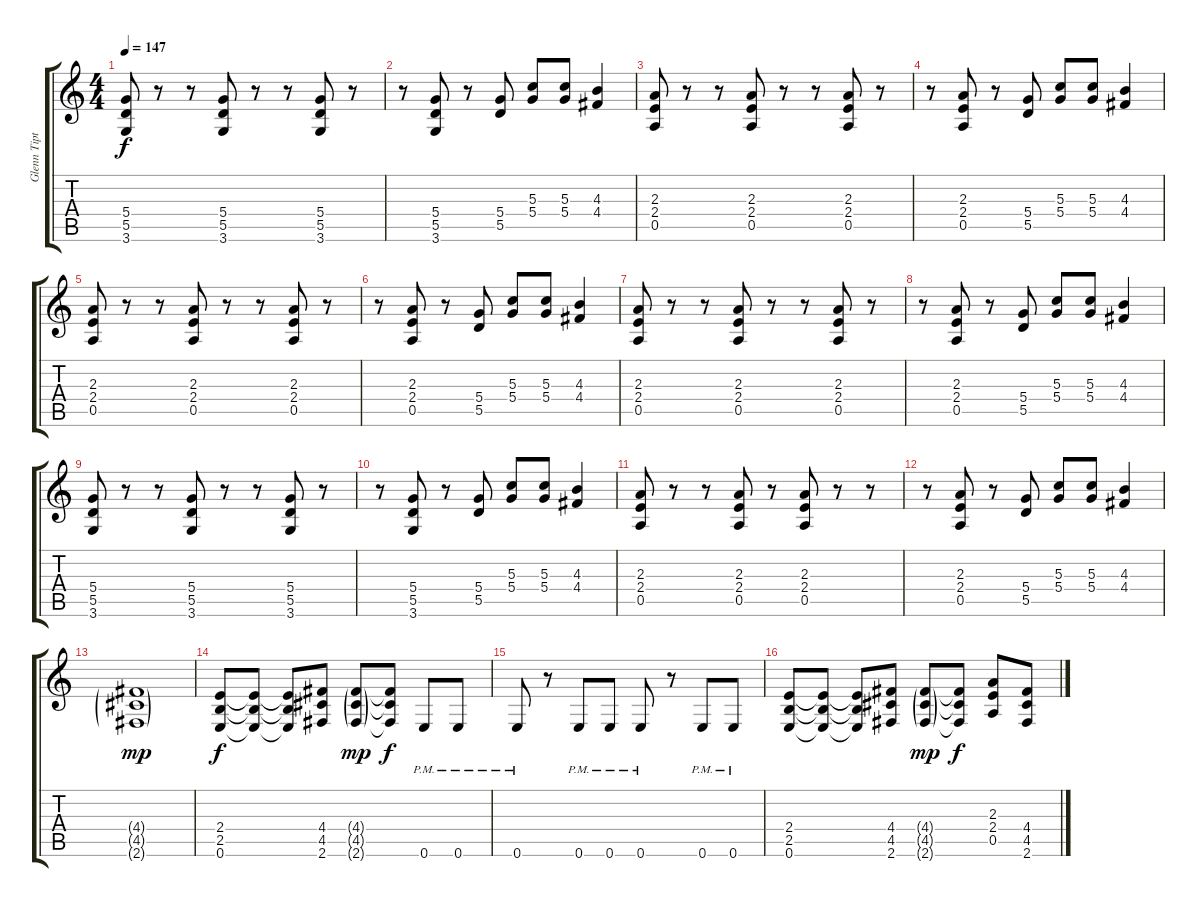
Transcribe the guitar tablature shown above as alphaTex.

\track ("Glenn Tipton" "Glenn Tipt") {instrument distortionguitar}
\staff {score tabs}
\tuning (E4 B3 G3 D3 A2 E2) {hide}
\ts (4 4)
\tempo 147
\clef g2
\ks c
(5.4 5.5 3.6).8{dy f} r.8 r.8 (5.4 5.5 3.6).8 r.8 r.8 (5.4 5.5 3.6).8 r.8 |
r.8 (5.4 5.5 3.6).8 r.8 (5.4 5.5).8 (5.3 5.4).8 (5.3 5.4).8 (4.3 4.4).4 |
(2.3 2.4 0.5).8 r.8 r.8 (2.3 2.4 0.5).8 r.8 r.8 (2.3 2.4 0.5).8 r.8 |
r.8{balance 0} (2.3 2.4 0.5).8 r.8 (5.4 5.5).8 (5.3 5.4).8 (5.3 5.4).8 (4.3 4.4).4 |
(2.3 2.4 0.5).8 r.8 r.8 (2.3 2.4 0.5).8 r.8 r.8 (2.3 2.4 0.5).8 r.8 |
r.8 (2.3 2.4 0.5).8 r.8 (5.4 5.5).8 (5.3 5.4).8 (5.3 5.4).8 (4.3 4.4).4 |
(2.3 2.4 0.5).8 r.8 r.8 (2.3 2.4 0.5).8 r.8 r.8 (2.3 2.4 0.5).8 r.8 |
r.8{balance 8} (2.3 2.4 0.5).8 r.8 (5.4 5.5).8 (5.3 5.4).8 (5.3 5.4).8 (4.3 4.4).4 |
(5.4 5.5 3.6).8 r.8 r.8 (5.4 5.5 3.6).8 r.8 r.8 (5.4 5.5 3.6).8 r.8 |
r.8 (5.4 5.5 3.6).8 r.8 (5.4 5.5).8 (5.3 5.4).8 (5.3 5.4).8 (4.3 4.4).4 |
(2.3 2.4 0.5).8 r.8 r.8 (2.3 2.4 0.5).8 r.8 (2.3 2.4 0.5).8 r.8 r.8 |
r.8 (2.3 2.4 0.5).8 r.8 (5.4 5.5).8 (5.3 5.4).8 (5.3 5.4).8 (4.3 4.4).4 |
(4.4{g} 4.5{g} 2.6{g}).1{dy mp} |
(2.4 2.5 0.6).8{dy f} (2.4{t} 2.5{t} 0.6{t}).8 (2.4{t} 2.5{t} 0.6{t}).8 (4.4 4.5 2.6).8 (4.4{g} 4.5{g} 2.6{g}).8{dy mp} (4.4{t} 4.5{t} 2.6{t}).8{dy f} 0.6{pm}.8 0.6{pm}.8 |
0.6{pm}.8{balance 0} r.8 0.6{pm}.8 0.6{pm}.8 0.6{pm}.8 r.8 0.6{pm}.8 0.6{pm}.8 |
(2.4 2.5 0.6).8 (2.4{t} 2.5{t} 0.6{t}).8 (2.4{t} 2.5{t} 0.6{t}).8 (4.4 4.5 2.6).8 (4.4{g} 4.5{g} 2.6{g}).8{dy mp} (4.4{t} 4.5{t} 2.6{t}).8{dy f} (2.3 2.4 0.5).8 (4.4 4.5 2.6).8
